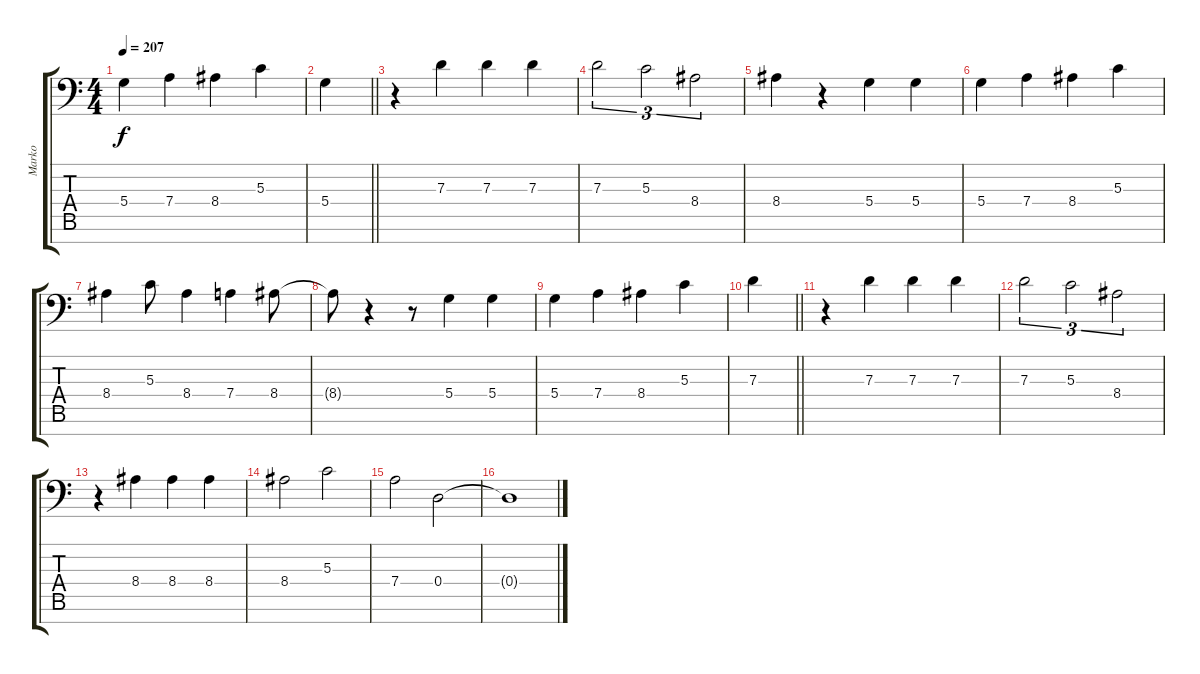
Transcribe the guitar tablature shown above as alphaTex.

\track ("Marko" "Marko") {instrument cello}
\staff {score tabs}
\tuning (E4 B3 G3 D3 A2 E2 C-1) {hide}
\ts (4 4)
\tempo 207
\clef f4
\ks c
5.4.4{dy f} 7.4.4 8.4.4 5.3.4 |
\barLineRight lightlight
5.4.4 |
\section ("" "")
r.4 7.3.4 7.3.4 7.3.4 |
7.3.2{tu (3 2)} 5.3.2{tu (3 2)} 8.4.2{tu (3 2)} |
8.4.4 r.4 5.4.4 5.4.4 |
5.4.4 7.4.4 8.4.4 5.3.4 |
8.4.4 5.3.8 8.4.4 7.4.4 8.4.8 |
8.4{t}.8 r.4 r.8 5.4.4 5.4.4 |
5.4.4 7.4.4 8.4.4 5.3.4 |
\barLineRight lightlight
7.3.4 |
\section ("" "")
r.4 7.3.4 7.3.4 7.3.4 |
7.3.2{tu (3 2)} 5.3.2{tu (3 2)} 8.4.2{tu (3 2)} |
r.4 8.4.4 8.4.4 8.4.4 |
8.4.2 5.3.2 |
7.4.2 0.4.2 |
0.4{t}.1
